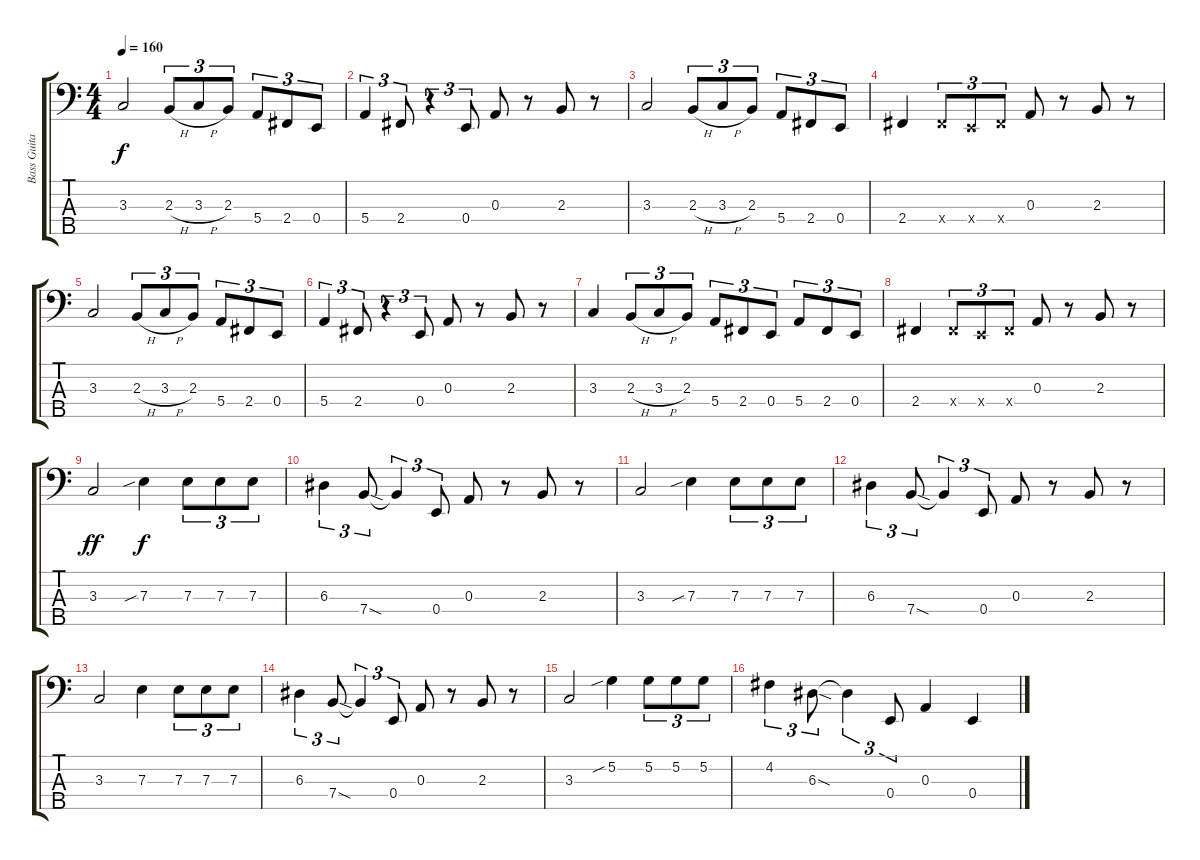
\track ("Bass Guitar (Dave Ellefson)" "Bass Guita") {instrument electricbassfinger}
\staff {score tabs}
\tuning (G2 D2 A1 E1 B0) {hide}
\ts (4 4)
\tempo 160
\clef f4
\ks c
3.3.2{dy f} 2.3{h}.8{tu (3 2)} 3.3{h}.8{tu (3 2)} 2.3.8{tu (3 2)} 5.4.8{tu (3 2)} 2.4.8{tu (3 2)} 0.4.8{tu (3 2)} |
5.4.4{tu (3 2)} 2.4.8{tu (3 2)} r.4{tu (3 2)} 0.4.8{tu (3 2)} 0.3.8 r.8 2.3.8 r.8 |
3.3.2 2.3{h}.8{tu (3 2)} 3.3{h}.8{tu (3 2)} 2.3.8{tu (3 2)} 5.4.8{tu (3 2)} 2.4.8{tu (3 2)} 0.4.8{tu (3 2)} |
2.4.4 2.4{x}.8{tu (3 2)} 0.4{x}.8{tu (3 2)} 2.4{x}.8{tu (3 2)} 0.3.8 r.8 2.3.8 r.8 |
3.3.2 2.3{h}.8{tu (3 2)} 3.3{h}.8{tu (3 2)} 2.3.8{tu (3 2)} 5.4.8{tu (3 2)} 2.4.8{tu (3 2)} 0.4.8{tu (3 2)} |
5.4.4{tu (3 2)} 2.4.8{tu (3 2)} r.4{tu (3 2)} 0.4.8{tu (3 2)} 0.3.8 r.8 2.3.8 r.8 |
3.3.4 2.3{h}.8{tu (3 2)} 3.3{h}.8{tu (3 2)} 2.3.8{tu (3 2)} 5.4.8{tu (3 2)} 2.4.8{tu (3 2)} 0.4.8{tu (3 2)} 5.4.8{tu (3 2)} 2.4.8{tu (3 2)} 0.4.8{tu (3 2)} |
2.4.4 2.4{x}.8{tu (3 2)} 0.4{x}.8{tu (3 2)} 2.4{x}.8{tu (3 2)} 0.3.8 r.8 2.3.8 r.8 |
3.3.2{dy ff} 7.3{sib}.4{dy f} 7.3.8{tu (3 2)} 7.3.8{tu (3 2)} 7.3.8{tu (3 2)} |
6.3.4{tu (3 2)} 7.4{sod}.8{tu (3 2)} 7.4{t}.4{tu (3 2)} 0.4.8{tu (3 2)} 0.3.8 r.8 2.3.8 r.8 |
3.3.2 7.3{sib}.4 7.3.8{tu (3 2)} 7.3.8{tu (3 2)} 7.3.8{tu (3 2)} |
6.3.4{tu (3 2)} 7.4{sod}.8{tu (3 2)} 7.4{t}.4{tu (3 2)} 0.4.8{tu (3 2)} 0.3.8 r.8 2.3.8 r.8 |
3.3.2 7.3.4 7.3.8{tu (3 2)} 7.3.8{tu (3 2)} 7.3.8{tu (3 2)} |
6.3.4{tu (3 2)} 7.4{sod}.8{tu (3 2)} 7.4{t}.4{tu (3 2)} 0.4.8{tu (3 2)} 0.3.8 r.8 2.3.8 r.8 |
3.3.2 5.2{sib}.4 5.2.8{tu (3 2)} 5.2.8{tu (3 2)} 5.2.8{tu (3 2)} |
4.2.4{tu (3 2)} 6.3{sod}.8{tu (3 2)} 6.3{t}.4{tu (3 2)} 0.4.8{tu (3 2)} 0.3.4 0.4.4
